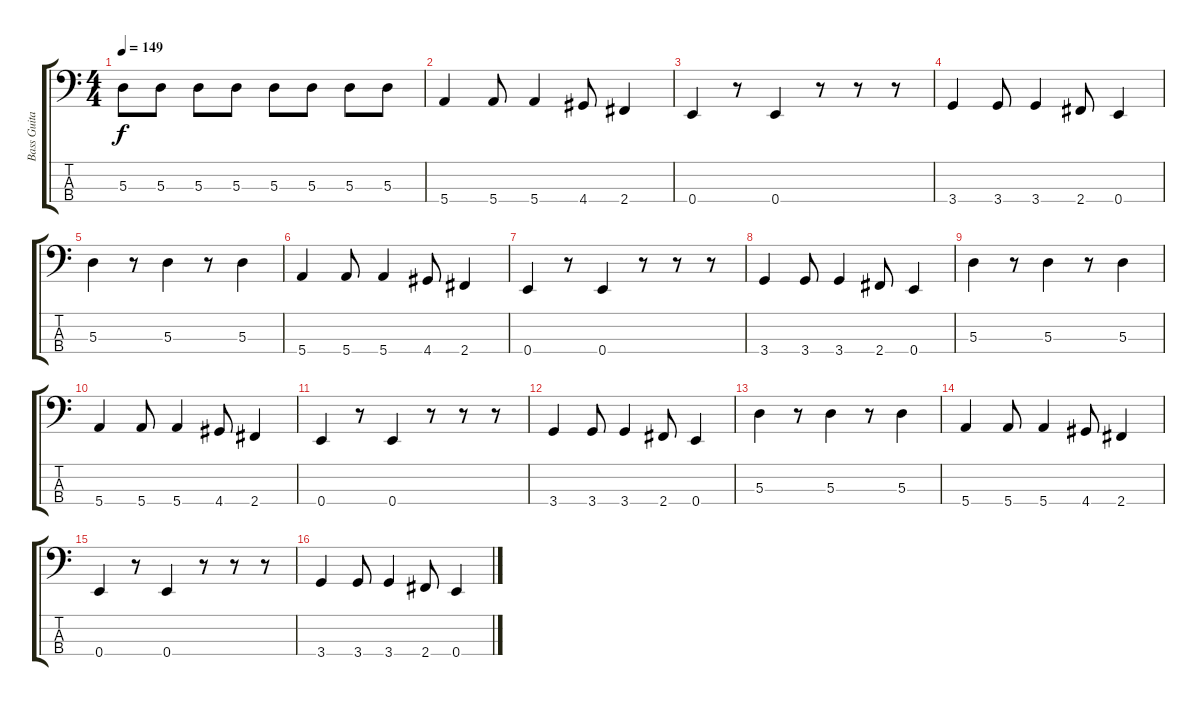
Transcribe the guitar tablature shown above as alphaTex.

\track ("Bass Guitar (Kuko)" "Bass Guita") {instrument electricbasspick}
\staff {score tabs}
\tuning (G2 D2 A1 E1) {hide}
\ts (4 4)
\tempo 149
\clef f4
\ks c
5.3.8{dy f} 5.3.8 5.3.8 5.3.8 5.3.8 5.3.8 5.3.8 5.3.8 |
5.4.4 5.4.8 5.4.4 4.4.8 2.4.4 |
0.4.4 r.8 0.4.4 r.8 r.8 r.8 |
3.4.4 3.4.8 3.4.4 2.4.8 0.4.4 |
5.3.4 r.8 5.3.4 r.8 5.3.4 |
5.4.4 5.4.8 5.4.4 4.4.8 2.4.4 |
0.4.4 r.8 0.4.4 r.8 r.8 r.8 |
3.4.4 3.4.8 3.4.4 2.4.8 0.4.4 |
5.3.4 r.8 5.3.4 r.8 5.3.4 |
5.4.4 5.4.8 5.4.4 4.4.8 2.4.4 |
0.4.4 r.8 0.4.4 r.8 r.8 r.8 |
3.4.4 3.4.8 3.4.4 2.4.8 0.4.4 |
5.3.4 r.8 5.3.4 r.8 5.3.4 |
5.4.4 5.4.8 5.4.4 4.4.8 2.4.4 |
0.4.4 r.8 0.4.4 r.8 r.8 r.8 |
3.4.4 3.4.8 3.4.4 2.4.8 0.4.4
